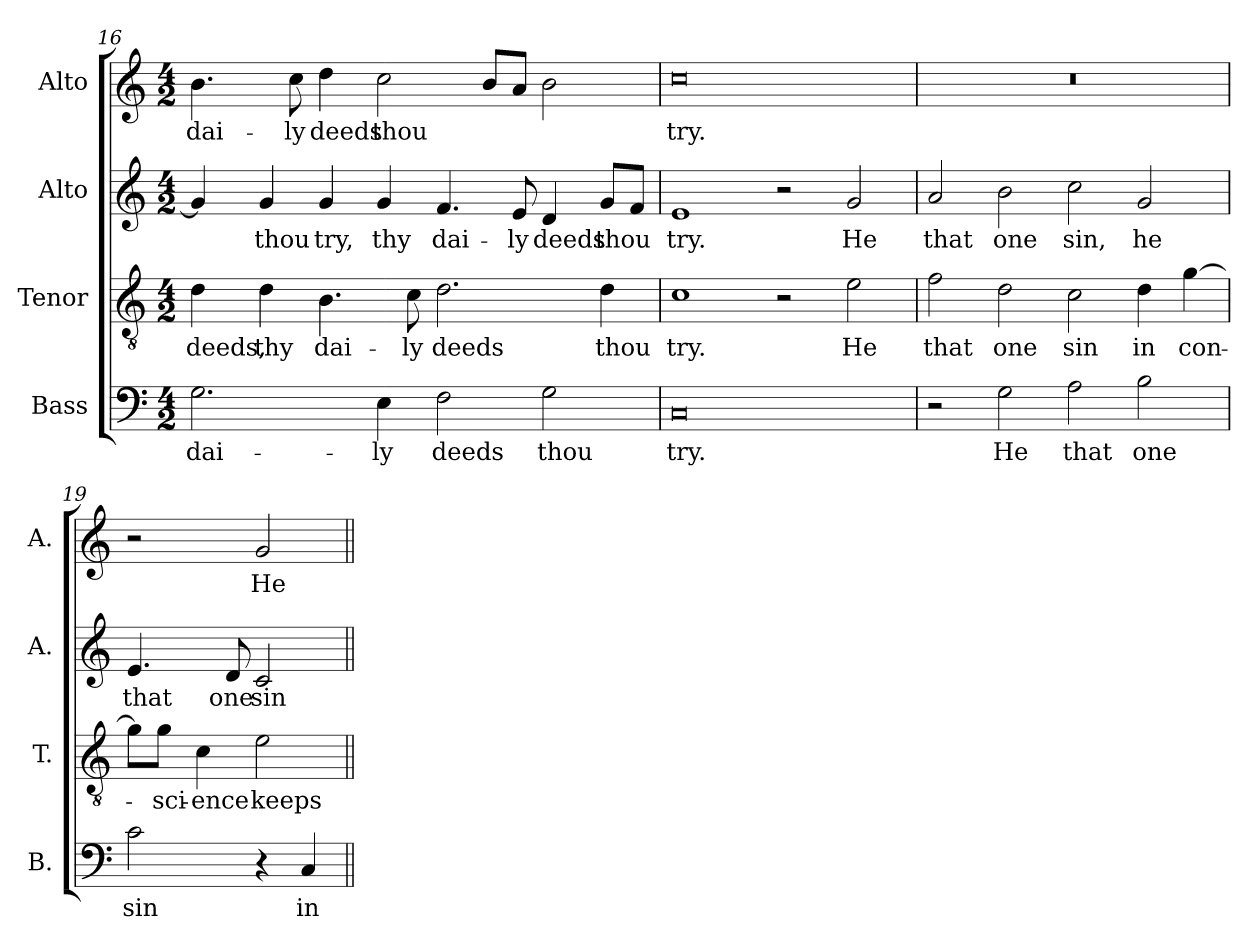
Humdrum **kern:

**kern	**text	**kern	**text	**kern	**text	**kern	**text
*part4	*part4	*part3	*part3	*part2	*part2	*part1	*part1
*staff4	*staff4	*staff3	*staff3	*staff2	*staff2	*staff1	*staff1
*I"Bass	*	*I"Tenor	*	*I"Alto	*	*I"Alto	*
*I'B.	*	*I'T.	*	*I'A.	*	*I'A.	*
!!LO:PB:g=z
*clefF4	*	*clefGv2	*	*clefG2	*	*clefG2	*
*	*	*ITrd7c12	*	*	*	*	*
*k[]	*	*k[]	*	*k[]	*	*k[]	*
*C:	*	*C:	*	*C:	*	*C:	*
*M4/2	*	*M4/2	*	*M4/2	*	*M4/2	*
=16	=16	=16	=16	=16	=16	=16	=16
!	!LO:LY:b:color=#000000	!	!	!	!	!	!
!	!	!	!LO:LY:b:color=#000000	!	!	!	!
!	!	!	!	!	!	!	!LO:LY:b:color=#000000
2.Gi\	dai-	4Di\	deeds,	4gi/]	.	4.bi\	dai-
!	!	!	!LO:LY:b:color=#000000	!	!	!	!
!	!	!	!	!	!LO:LY:b:color=#000000	!	!
.	.	4Di\	thy	4gi/	thou	.	.
!	!	!	!	!	!	!	!LO:LY:b:color=#000000
.	.	.	.	.	.	8cci\	-ly
!	!	!	!LO:LY:b:color=#000000	!	!	!	!
!	!	!	!	!	!LO:LY:b:color=#000000	!	!
!	!	!	!	!	!	!	!LO:LY:b:color=#000000
.	.	4.BBi\	dai-	4gi/	try,	4ddi\	deeds
!	!LO:LY:b:color=#000000	!	!	!	!	!	!
!	!	!	!	!	!LO:LY:b:color=#000000	!	!
!	!	!	!	!	!	!	!LO:LY:b:color=#000000
4Ei\	-ly	.	.	4gi/	thy	2cci\	thou
!	!	!	!LO:LY:b:color=#000000	!	!	!	!
.	.	8Ci\	-ly	.	.	.	.
!	!LO:LY:b:color=#000000	!	!	!	!	!	!
!	!	!	!LO:LY:b:color=#000000	!	!	!	!
!	!	!	!	!	!LO:LY:b:color=#000000	!	!
2Fi\	deeds	2.Di\	deeds	4.fi/	dai-	.	.
.	.	.	.	.	.	8bi/L	.
!	!	!	!	!	!LO:LY:b:color=#000000	!	!
.	.	.	.	8ei/	-ly	8ai/J	.
!	!LO:LY:b:color=#000000	!	!	!	!	!	!
!	!	!	!	!	!LO:LY:b:color=#000000	!	!
2Gi\	thou	.	.	4di/	deeds	2bi\	.
!	!	!	!LO:LY:b:color=#000000	!	!	!	!
!	!	!	!	!	!LO:LY:b:color=#000000	!	!
.	.	4Di\	thou	8gi/L	thou	.	.
.	.	.	.	8fi/J	.	.	.
=17	=17	=17	=17	=17	=17	=17	=17
!	!LO:LY:b:color=#000000	!	!	!	!	!	!
!	!	!	!LO:LY:b:color=#000000	!	!	!	!
!	!	!	!	!	!LO:LY:b:color=#000000	!	!
!	!	!	!	!	!	!	!LO:LY:b:color=#000000
0Ci	try.	1Ci	try.	1ei	try.	0cci	try.
.	.	2r	.	2r	.	.	.
!	!	!	!LO:LY:b:color=#000000	!	!	!	!
!	!	!	!	!	!LO:LY:b:color=#000000	!	!
.	.	2Ei\	He	2gi/	He	.	.
=18	=18	=18	=18	=18	=18	=18	=18
!	!	!	!LO:LY:b:color=#000000	!	!	!	!
!	!	!	!	!	!LO:LY:b:color=#000000	!LO:N:vis=1	!
2r	.	2Fi\	that	2ai/	that	0r	.
!	!LO:LY:b:color=#000000	!	!	!	!	!	!
!	!	!	!LO:LY:b:color=#000000	!	!	!	!
!	!	!	!	!	!LO:LY:b:color=#000000	!	!
2Gi\	He	2Di\	one	2bi\	one	.	.
!	!LO:LY:b:color=#000000	!	!	!	!	!	!
!	!	!	!LO:LY:b:color=#000000	!	!	!	!
!	!	!	!	!	!LO:LY:b:color=#000000	!	!
2Ai\	that	2Ci\	sin	2cci\	sin,	.	.
!	!LO:LY:b:color=#000000	!	!	!	!	!	!
!	!	!	!LO:LY:b:color=#000000	!	!	!	!
!	!	!	!	!	!LO:LY:b:color=#000000	!	!
2Bi\	one	4Di\	in	2gi/	he	.	.
!	!	!	!LO:LY:b:color=#000000	!	!	!	!
.	.	[4Gi\	con-	.	.	.	.
=19	=19	=19	=19	=19	=19	=19	=19
!	!LO:LY:b:color=#000000	!	!	!	!	!	!
!	!	!	!	!	!LO:LY:b:color=#000000	!	!
2ci\	sin	8Gi\L]	.	4.ei/	that	2r	.
!	!	!	!LO:LY:b:color=#000000	!	!	!	!
.	.	8Gi\J	-sci-	.	.	.	.
!	!	!	!LO:LY:b:color=#000000	!	!	!	!
.	.	4Ci\	-ence	.	.	.	.
!	!	!	!	!	!LO:LY:b:color=#000000	!	!
.	.	.	.	8di/	one	.	.
!	!	!	!LO:LY:b:color=#000000	!	!	!	!
!	!	!	!	!	!LO:LY:b:color=#000000	!	!
!	!	!	!	!	!	!	!LO:LY:b:color=#000000
4r	.	2Ei\	keeps	2ci/	sin	2gi/	He
!	!LO:LY:b:color=#000000	!	!	!	!	!	!
4Ci/	in	.	.	.	.	.	.
=||	=||	=||	=||	=||	=||	=||	=||
*-	*-	*-	*-	*-	*-	*-	*-
